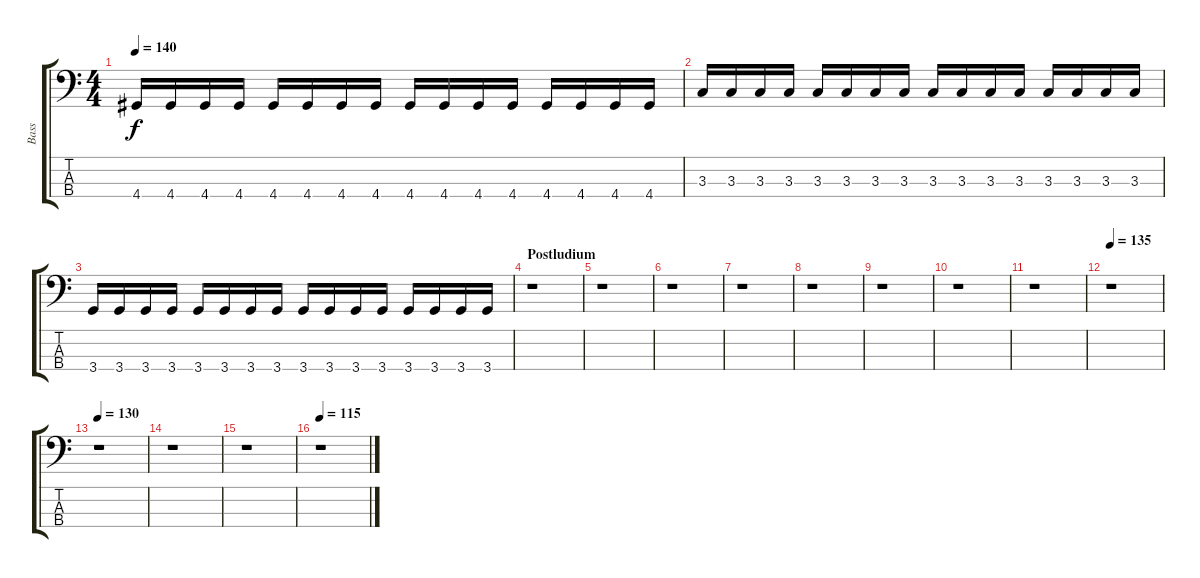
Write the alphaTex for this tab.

\track ("Bass" "Bass") {instrument electricbasspick}
\staff {score tabs}
\tuning (G2 D2 A1 E1) {hide}
\ts (4 4)
\tempo 140
\clef f4
\ks c
4.4.16{dy f} 4.4.16 4.4.16 4.4.16 4.4.16 4.4.16 4.4.16 4.4.16 4.4.16 4.4.16 4.4.16 4.4.16 4.4.16 4.4.16 4.4.16 4.4.16 |
3.3.16 3.3.16 3.3.16 3.3.16 3.3.16 3.3.16 3.3.16 3.3.16 3.3.16 3.3.16 3.3.16 3.3.16 3.3.16 3.3.16 3.3.16 3.3.16 |
3.4.16 3.4.16 3.4.16 3.4.16 3.4.16 3.4.16 3.4.16 3.4.16 3.4.16 3.4.16 3.4.16 3.4.16 3.4.16 3.4.16 3.4.16 3.4.16 |
\section ("" "Postludium")
r.1 |
r.1 |
r.1 |
r.1 |
r.1 |
r.1 |
r.1 |
r.1 |
\tempo 135
r.1 |
\tempo 130
r.1 |
r.1 |
r.1 |
\tempo 115
r.1
